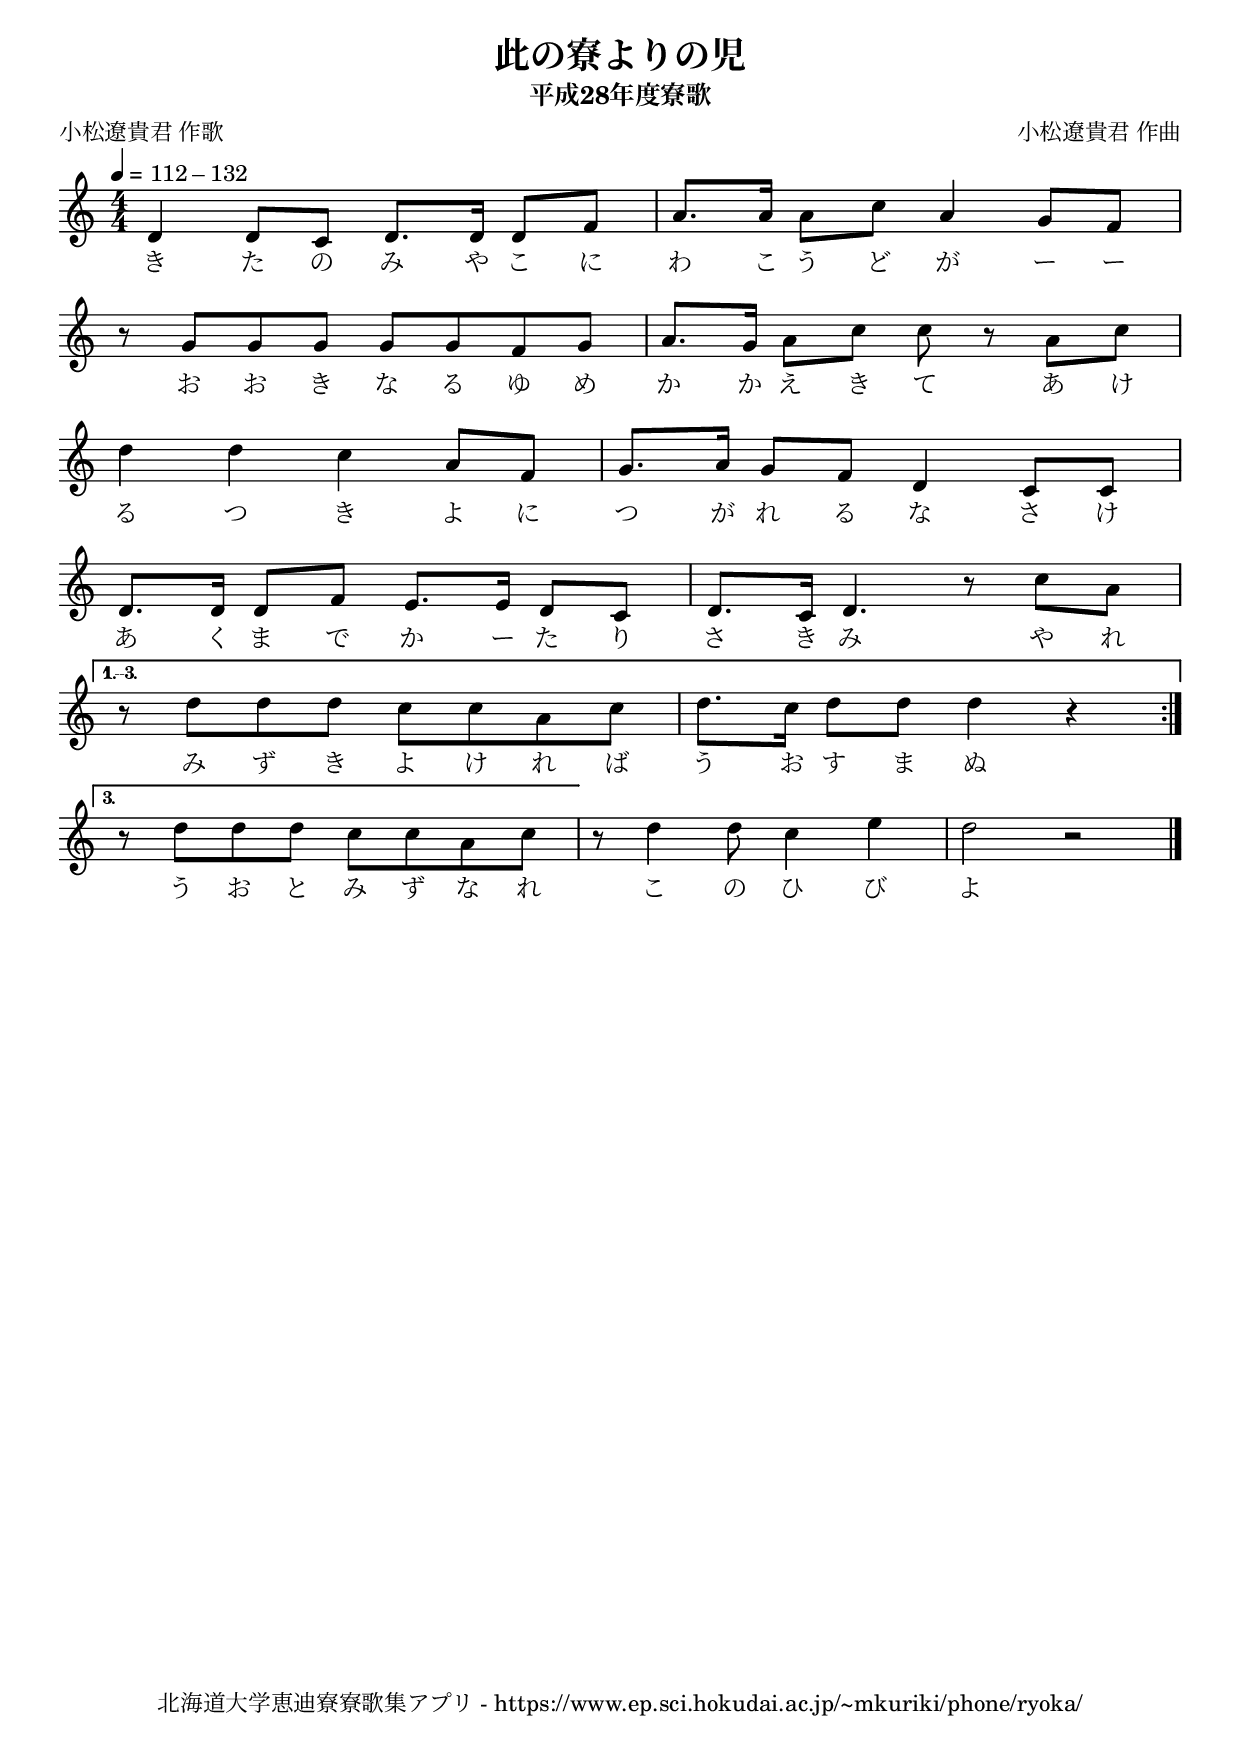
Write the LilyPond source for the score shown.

\version "2.18.2"

\paper {indent = 0}

\header {
  title = "此の寮よりの児"
  subtitle = "平成28年度寮歌"
  composer = "小松遼貴君 作曲"
  poet = "小松遼貴君 作歌"
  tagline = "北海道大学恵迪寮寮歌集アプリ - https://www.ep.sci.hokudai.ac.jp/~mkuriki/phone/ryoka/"
}


melody = \relative c'{
  \tempo 4 = 112 - 132
  \autoBeamOn
  \numericTimeSignature
  \override BreathingSign.text = \markup { \musicglyph #"scripts.upedaltoe" } % ブレスの記号指定
  \key c \major
  \time 4/4
  \repeat volta 3 { 
    d4 d8 c d8. d16 d8 f |
    a8. a16 a8 c a4 g8 f | \break
    r g g g g g f g |
    a8. g16 a8 c c8 r a c | \break
    d4 d c a8 f |
    g8. a16 g8 f d4 c8 c | \break
    d8. d16 d8 f e8. e16 d8 c |
    d8. c16 d4. r8 c'8 a | \break
  }
  \set Score.repeatCommands = #'((volta "1.--3."))
    r8 d d d c c a c |
    d8. c16 d8 d d4 r | \break
  \set Score.repeatCommands = #'((volta #f))
  \set Score.repeatCommands = #'((volta "3.") end-repeat)
    r8 d d d c c a c |
  \set Score.repeatCommands = #'((volta #f))
  r d4 d8 c4 e |
  d2 r | \break
      \bar "|."
}


text = \lyricmode {
  き た の み や こ に わ こ う ど が ー ー
  お お き な る ゆ め か か え き て あ け
  る つ き よ に つ が れ る な さ け
  あ く ま で か ー た り さ き み や れ
  み ず き よ け れ ば う お す ま ぬ
  う お と み ず な れ こ の ひ び よ
  う お と み ず な れ こ の ひ び よ
}

\score {
  <<
    % ギターコード
    %{
    \new ChordNames \with {midiInstrument = #"acoustic guitar (nylon)"}{
      \set chordChanges = ##t
      \harmony
    }
    %}
    
    % メロディーライン
    \new Voice = "one"{\melody}
    % 歌詞
    \new Lyrics \lyricsto "one" \text
    % 太鼓
    % \new DrumStaff \with{
    %   \remove "Time_signature_engraver"
    %   drumStyleTable = #percussion-style
    %   \override StaffSymbol.line-count = #1
    %   \hide Stem
    % }
    % \drum\paper{
  
  >>
  
  \midi {}
  \layout {
    \context {
      \Score
      \remove "Bar_number_engraver"
    }
  }

}


